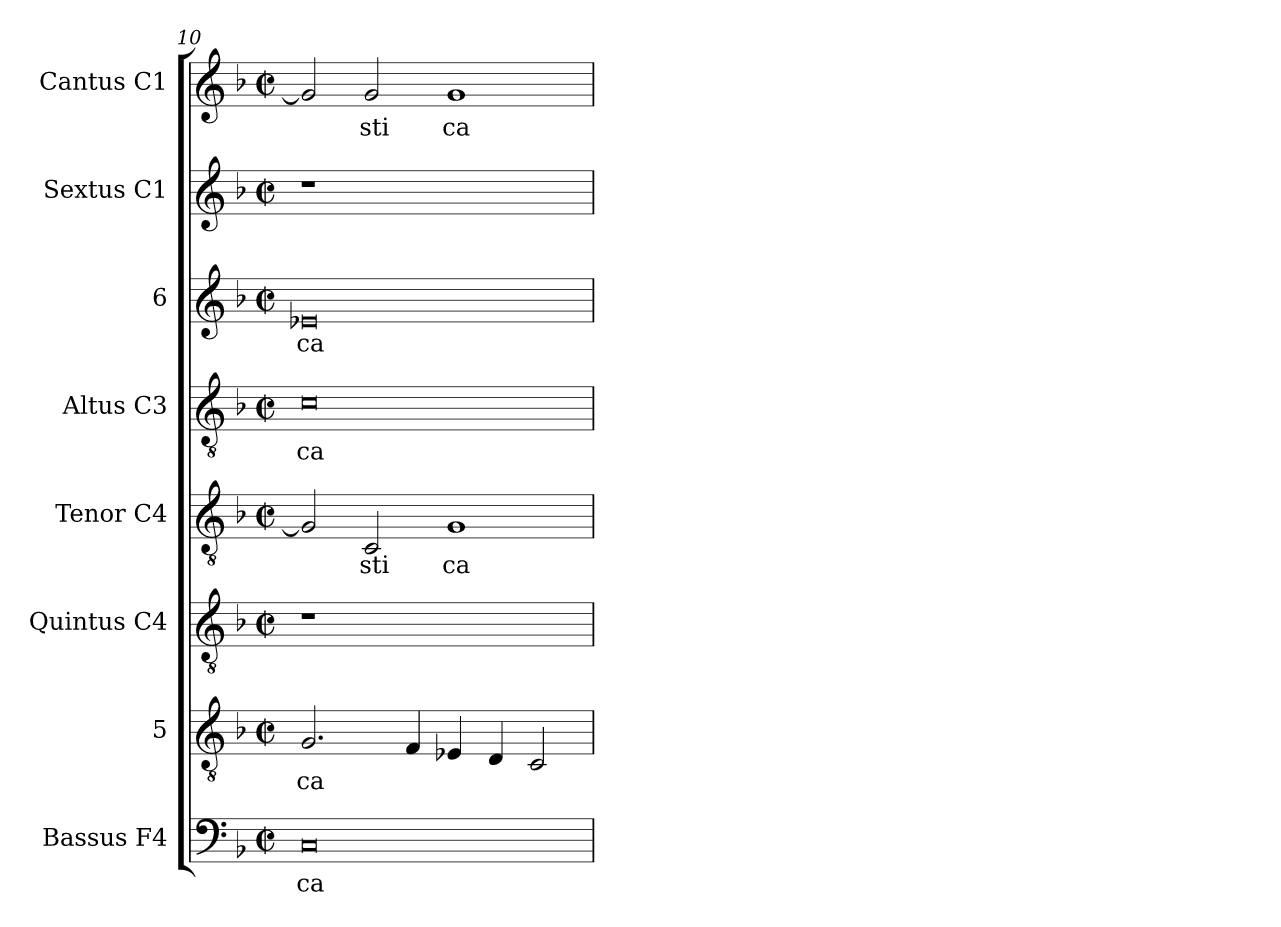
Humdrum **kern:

**kern	**text	**kern	**text	**kern	**kern	**text	**kern	**text	**kern	**text	**kern	**kern	**text
*part8	*part8	*part7	*part7	*part6	*part5	*part5	*part4	*part4	*part3	*part3	*part2	*part1	*part1
*staff8	*staff8	*staff7	*staff7	*staff6	*staff5	*staff5	*staff4	*staff4	*staff3	*staff3	*staff2	*staff1	*staff1
*I"Bassus  F4	*	*I"5	*	*I"Quintus  C4	*I"Tenor  C4	*	*I"Altus  C3	*	*I"6	*	*I"Sextus  C1	*I"Cantus  C1	*
*I'B	*	*	*	*	*I'T	*	*I'A	*	*	*	*	*I'C	*
*clefF4	*	*clefGv2	*	*clefGv2	*clefGv2	*	*clefGv2	*	*clefG2	*	*clefG2	*clefG2	*
*k[b-]	*	*k[b-]	*	*k[b-]	*k[b-]	*	*k[b-]	*	*k[b-]	*	*k[b-]	*k[b-]	*
*F:	*	*F:	*	*F:	*F:	*	*F:	*	*F:	*	*F:	*F:	*
*M2/2	*	*M2/2	*	*M2/2	*M2/2	*	*M2/2	*	*M2/2	*	*M2/2	*M2/2	*
*met(c|)	*	*met(c|)	*	*met(c|)	*met(c|)	*	*met(c|)	*	*met(c|)	*	*met(c|)	*met(c|)	*
=10	=10	=10	=10	=10	=10	=10	=10	=10	=10	=10	=10	=10	=10
!	!LO:LY:b:cj	!	!LO:LY:b:cj	!	!	!LO:LY:b:cj	!	!LO:LY:b:cj	!	!LO:LY:b:cj	!	!	!LO:LY:b:cj
0C	ca-	2.G/	ca-	1r	2G/]	--	0c	ca-	0e-X	ca-	1r	2g/]	--
!	!	!	!	!	!	!LO:LY:b:cj	!	!	!	!	!	!	!LO:LY:b:cj
.	.	.	.	.	2C/	-sti	.	.	.	.	.	2g/	-sti
!	!	!	!LO:LY:b:cj	!	!	!	!	!	!	!	!	!	!
.	.	4F/	--	.	.	.	.	.	.	.	.	.	.
!	!	!	!LO:LY:b:cj	!	!	!LO:LY:b:cj	!	!	!	!	!	!	!LO:LY:b:cj
.	.	4E-X/	--	1ryy	1G	ca-	.	.	.	.	1ryy	1g	ca-
!	!	!	!LO:LY:b:cj	!	!	!	!	!	!	!	!	!	!
.	.	4D/	--	.	.	.	.	.	.	.	.	.	.
!	!	!	!LO:LY:b:cj	!	!	!	!	!	!	!	!	!	!
.	.	2C/	--	.	.	.	.	.	.	.	.	.	.
=	=	=	=	=	=	=	=	=	=	=	=	=	=
*-	*-	*-	*-	*-	*-	*-	*-	*-	*-	*-	*-	*-	*-
